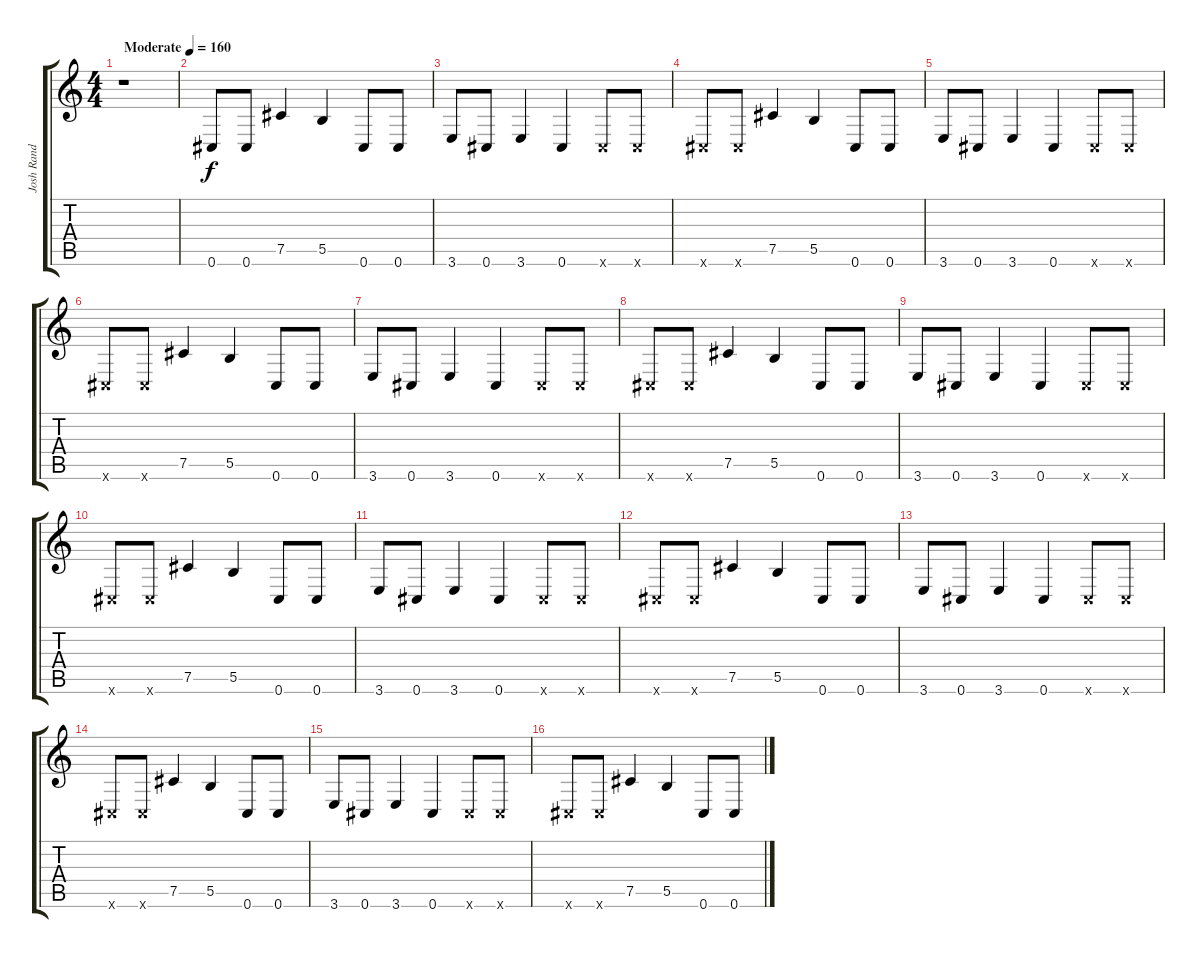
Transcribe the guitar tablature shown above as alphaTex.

\track ("Josh Rand" "Josh Rand") {instrument distortionguitar}
\staff {score tabs}
\tuning (Db4 Ab3 E3 B2 Gb2 Db2) {hide}
\ts (4 4)
\tempo (160 "Moderate")
\clef g2
\ks c
r.1{dy f instrument distortionguitar} |
0.6.8 0.6.8 7.5.4 5.5.4 0.6.8 0.6.8 |
3.6.8 0.6.8 3.6.4 0.6.4 0.6{x}.8 0.6{x}.8 |
0.6{x}.8 0.6{x}.8 7.5.4 5.5.4 0.6.8 0.6.8 |
3.6.8 0.6.8 3.6.4 0.6.4 0.6{x}.8 0.6{x}.8 |
0.6{x}.8 0.6{x}.8 7.5.4 5.5.4 0.6.8 0.6.8 |
3.6.8 0.6.8 3.6.4 0.6.4 0.6{x}.8 0.6{x}.8 |
0.6{x}.8 0.6{x}.8 7.5.4 5.5.4 0.6.8 0.6.8 |
3.6.8 0.6.8 3.6.4 0.6.4 0.6{x}.8 0.6{x}.8 |
0.6{x}.8 0.6{x}.8 7.5.4 5.5.4 0.6.8 0.6.8 |
3.6.8 0.6.8 3.6.4 0.6.4 0.6{x}.8 0.6{x}.8 |
0.6{x}.8 0.6{x}.8 7.5.4 5.5.4 0.6.8 0.6.8 |
3.6.8 0.6.8 3.6.4 0.6.4 0.6{x}.8 0.6{x}.8 |
0.6{x}.8 0.6{x}.8 7.5.4 5.5.4 0.6.8 0.6.8 |
3.6.8 0.6.8 3.6.4 0.6.4 0.6{x}.8 0.6{x}.8 |
0.6{x}.8 0.6{x}.8 7.5.4 5.5.4 0.6.8 0.6.8
